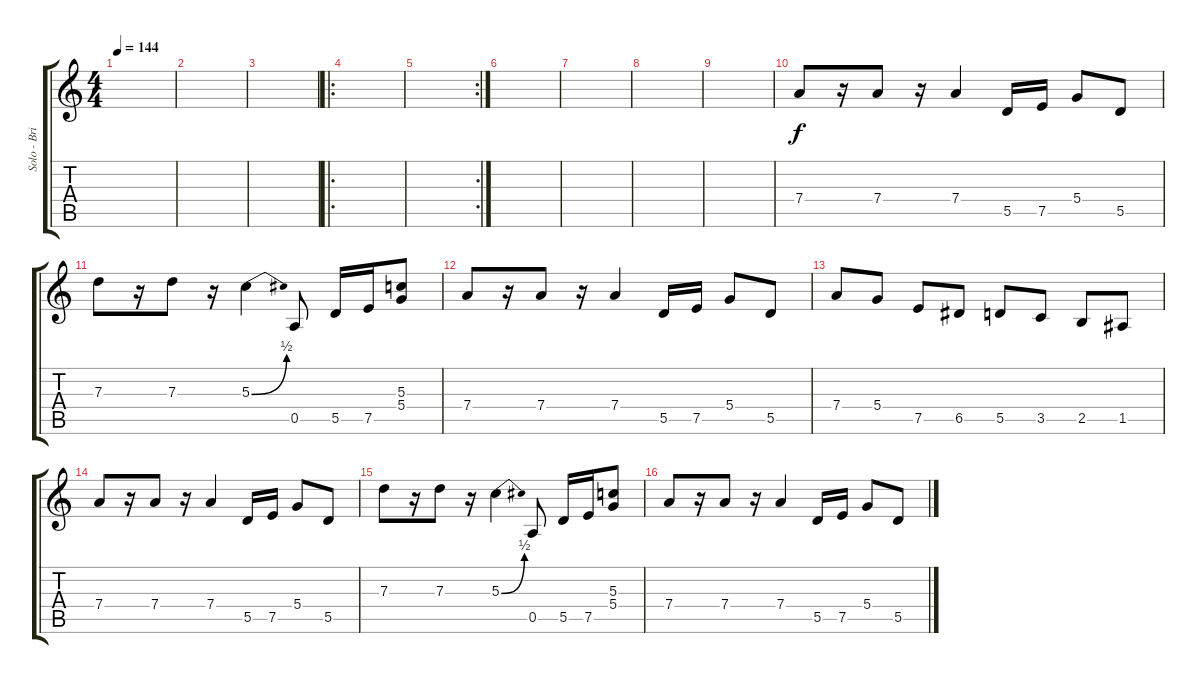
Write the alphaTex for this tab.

\track ("Solo - Brian Tatler" "Solo - Bri") {instrument overdrivenguitar}
\staff {score tabs}
\tuning (E4 B3 G3 D3 A2 E2) {hide}
\ts (4 4)
\tempo 144
\clef g2
\ks c
|
|
|
\ro
|
\rc 2
|
|
|
|
|
7.4.8 r.16 7.4.8 r.16 7.4.4 5.5.16 7.5.16 5.4.8 5.5.8 |
7.3.8 r.16 7.3.8 r.16 5.3{be (bend 0 0 60 2)}.4 0.5.8 5.5.16 7.5.16 (5.3 5.4).8 |
7.4.8 r.16 7.4.8 r.16 7.4.4 5.5.16 7.5.16 5.4.8 5.5.8 |
7.4.8 5.4.8 7.5.8 6.5.8 5.5.8 3.5.8 2.5.8 1.5.8 |
7.4.8 r.16 7.4.8 r.16 7.4.4 5.5.16 7.5.16 5.4.8 5.5.8 |
7.3.8 r.16 7.3.8 r.16 5.3{be (bend 0 0 60 2)}.4 0.5.8 5.5.16 7.5.16 (5.3 5.4).8 |
7.4.8 r.16 7.4.8 r.16 7.4.4 5.5.16 7.5.16 5.4.8 5.5.8
